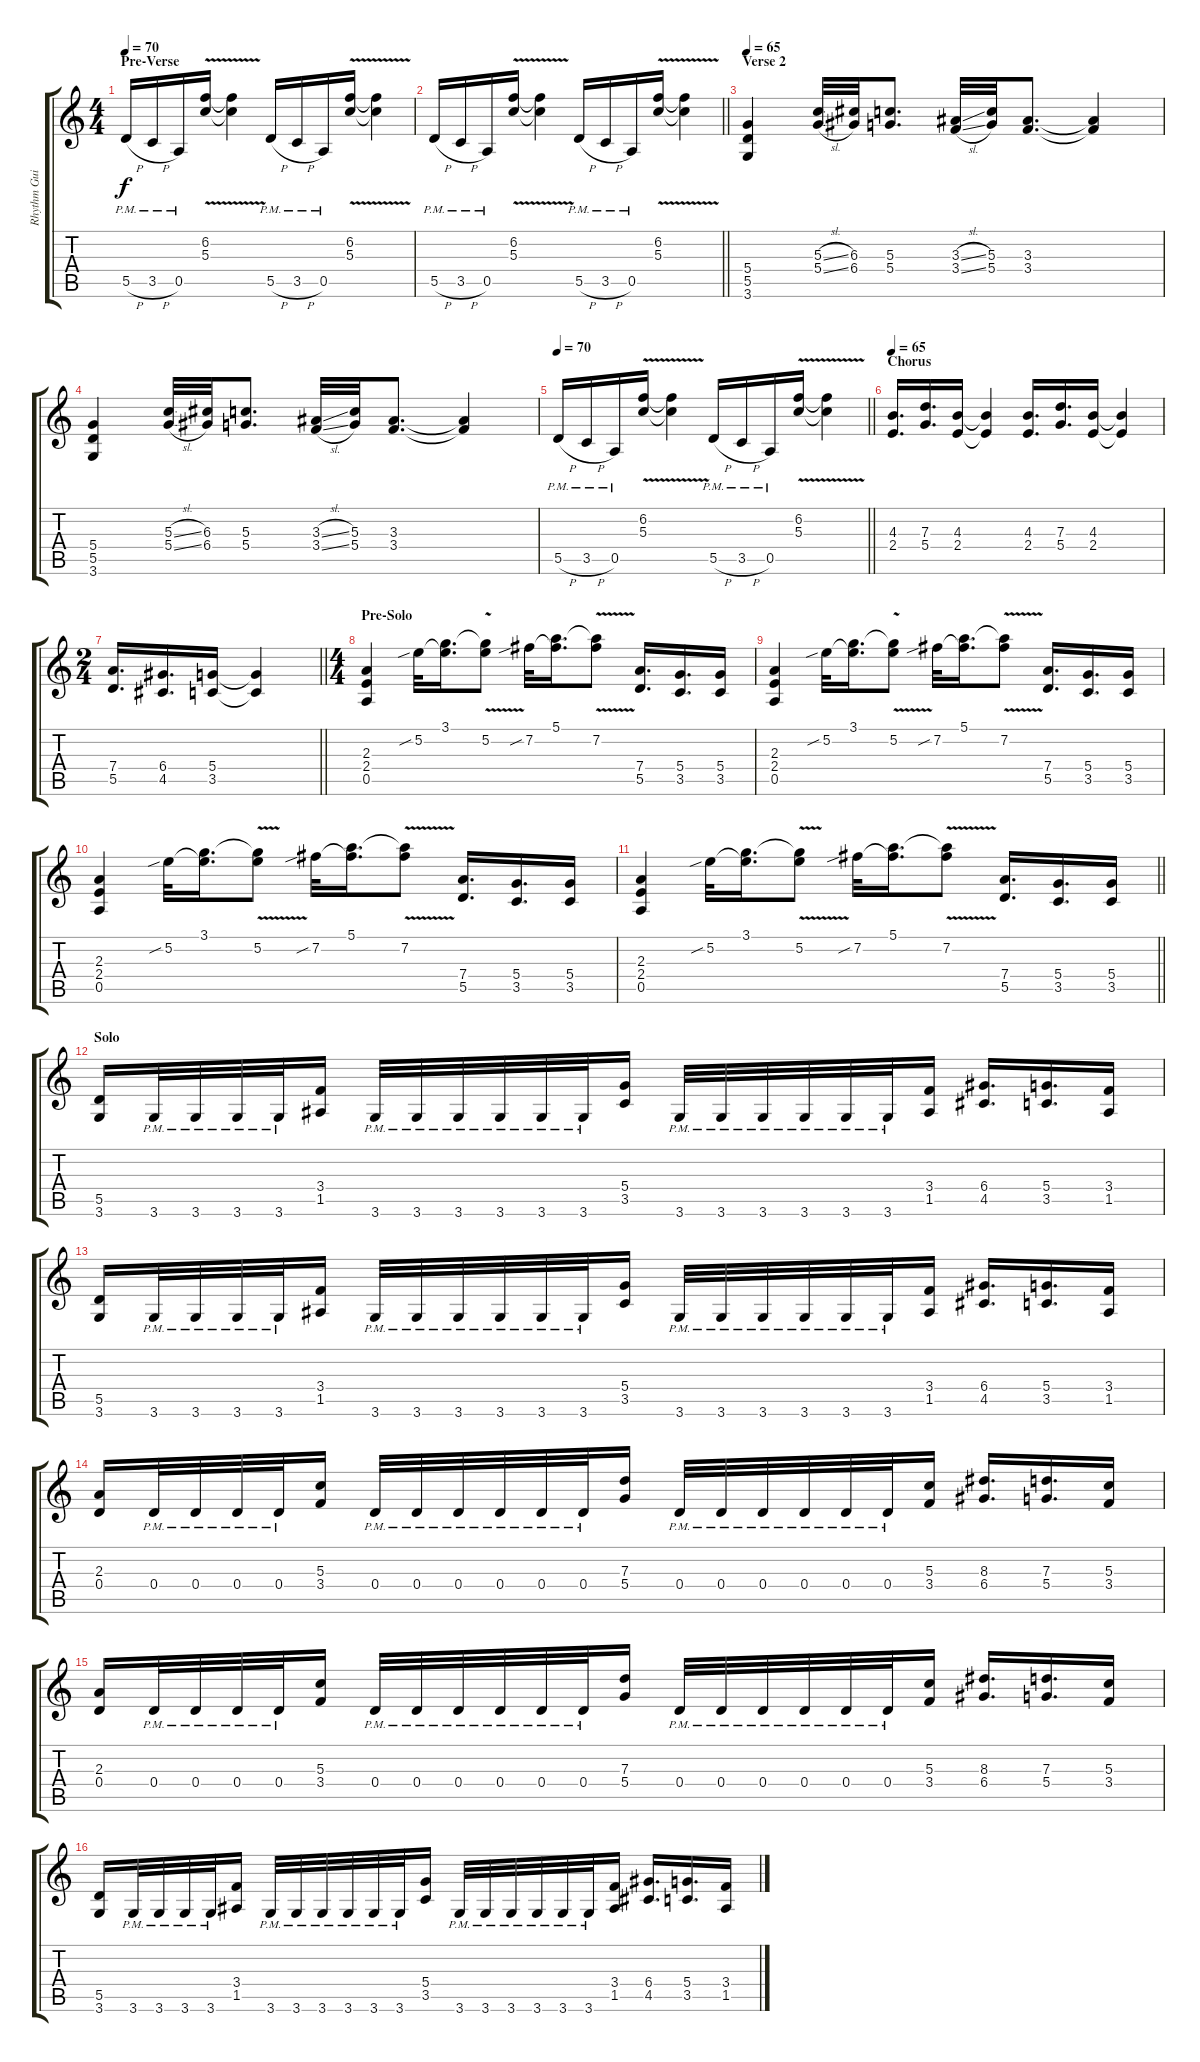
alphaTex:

\track ("Rhythm Guitar" "Rhythm Gui") {instrument distortionguitar}
\staff {score tabs}
\tuning (E4 B3 G3 D3 A2 E2) {hide}
\ts (4 4)
\section ("" "Pre-Verse")
\tempo 70
\clef g2
\ks c
5.5{h pm}.16{dy f} 3.5{h pm}.16 0.5{pm}.16 (6.2{v} 5.3{v}).16 (6.2{t} 5.3{t}).4 5.5{h pm}.16 3.5{h pm}.16 0.5{pm}.16 (6.2{v} 5.3{v}).16 (6.2{t} 5.3{t}).4 |
\barLineRight lightlight
5.5{h pm}.16 3.5{h pm}.16 0.5{pm}.16 (6.2{v} 5.3{v}).16 (6.2{t} 5.3{t}).4 5.5{h pm}.16 3.5{h pm}.16 0.5{pm}.16 (6.2{v} 5.3{v}).16 (6.2{t} 5.3{t}).4 |
\section ("" "Verse 2")
\tempo 65
(5.4 5.5 3.6).4 (5.3{sl} 5.4{sl}).32 (6.3 6.4).32 (5.3 5.4).8{d} (3.3{sl} 3.4{sl}).32 (5.3 5.4).32 (3.3 3.4).8{d} (3.3{t} 3.4{t}).4 |
(5.4 5.5 3.6).4 (5.3{sl} 5.4{sl}).32 (6.3 6.4).32 (5.3 5.4).8{d} (3.3{sl} 3.4{sl}).32 (5.3 5.4).32 (3.3 3.4).8{d} (3.3{t} 3.4{t}).4 |
\tempo 70
\barLineRight lightlight
5.5{h pm}.16 3.5{h pm}.16 0.5{pm}.16 (6.2{v} 5.3{v}).16 (6.2{t} 5.3{t}).4 5.5{h pm}.16 3.5{h pm}.16 0.5{pm}.16 (6.2{v} 5.3{v}).16 (6.2{t} 5.3{t}).4 |
\section ("" "Chorus")
\tempo 65
(4.3 2.4).16{d} (7.3 5.4).16{d} (4.3 2.4).16 (4.3{t} 2.4{t}).4 (4.3 2.4).16{d} (7.3 5.4).16{d} (4.3 2.4).16 (4.3{t} 2.4{t}).4 |
\ts (2 4)
\barLineRight lightlight
(7.4 5.5).16{d} (6.4 4.5).16{d} (5.4 3.5).16 (5.4{t} 3.5{t}).4 |
\ts (4 4)
\section ("" "Pre-Solo")
(2.3 2.4 0.5).4 5.2{sib}.32 (3.1 5.2{t}).16{d} (3.1{t} 5.2{v}).8 7.2{sib}.32 (5.1 7.2{t}).16{d} (5.1{t} 7.2{v}).8 (7.4 5.5).16{d} (5.4 3.5).16{d} (5.4 3.5).16 |
(2.3 2.4 0.5).4 5.2{sib}.32 (3.1 5.2{t}).16{d} (3.1{t} 5.2{v}).8 7.2{sib}.32 (5.1 7.2{t}).16{d} (5.1{t} 7.2{v}).8 (7.4 5.5).16{d} (5.4 3.5).16{d} (5.4 3.5).16 |
(2.3 2.4 0.5).4 5.2{sib}.32 (3.1 5.2{t}).16{d} (3.1{t} 5.2{v}).8 7.2{sib}.32 (5.1 7.2{t}).16{d} (5.1{t} 7.2{v}).8 (7.4 5.5).16{d} (5.4 3.5).16{d} (5.4 3.5).16 |
\barLineRight lightlight
(2.3 2.4 0.5).4 5.2{sib}.32 (3.1 5.2{t}).16{d} (3.1{t} 5.2{v}).8 7.2{sib}.32 (5.1 7.2{t}).16{d} (5.1{t} 7.2{v}).8 (7.4 5.5).16{d} (5.4 3.5).16{d} (5.4 3.5).16 |
\section ("" "Solo")
(5.5 3.6).16 3.6{pm}.32 3.6{pm}.32 3.6{pm}.32 3.6{pm}.32 (3.4 1.5).16 3.6{pm}.32 3.6{pm}.32 3.6{pm}.32 3.6{pm}.32 3.6{pm}.32 3.6{pm}.32 (5.4 3.5).16 3.6{pm}.32 3.6{pm}.32 3.6{pm}.32 3.6{pm}.32 3.6{pm}.32 3.6{pm}.32 (3.4 1.5).16 (6.4 4.5).16{d} (5.4 3.5).16{d} (3.4 1.5).16 |
(5.5 3.6).16 3.6{pm}.32 3.6{pm}.32 3.6{pm}.32 3.6{pm}.32 (3.4 1.5).16 3.6{pm}.32 3.6{pm}.32 3.6{pm}.32 3.6{pm}.32 3.6{pm}.32 3.6{pm}.32 (5.4 3.5).16 3.6{pm}.32 3.6{pm}.32 3.6{pm}.32 3.6{pm}.32 3.6{pm}.32 3.6{pm}.32 (3.4 1.5).16 (6.4 4.5).16{d} (5.4 3.5).16{d} (3.4 1.5).16 |
(2.3 0.4).16 0.4{pm}.32 0.4{pm}.32 0.4{pm}.32 0.4{pm}.32 (5.3 3.4).16 0.4{pm}.32 0.4{pm}.32 0.4{pm}.32 0.4{pm}.32 0.4{pm}.32 0.4{pm}.32 (7.3 5.4).16 0.4{pm}.32 0.4{pm}.32 0.4{pm}.32 0.4{pm}.32 0.4{pm}.32 0.4{pm}.32 (5.3 3.4).16 (8.3 6.4).16{d} (7.3 5.4).16{d} (5.3 3.4).16 |
(2.3 0.4).16 0.4{pm}.32 0.4{pm}.32 0.4{pm}.32 0.4{pm}.32 (5.3 3.4).16 0.4{pm}.32 0.4{pm}.32 0.4{pm}.32 0.4{pm}.32 0.4{pm}.32 0.4{pm}.32 (7.3 5.4).16 0.4{pm}.32 0.4{pm}.32 0.4{pm}.32 0.4{pm}.32 0.4{pm}.32 0.4{pm}.32 (5.3 3.4).16 (8.3 6.4).16{d} (7.3 5.4).16{d} (5.3 3.4).16 |
(5.5 3.6).16 3.6{pm}.32 3.6{pm}.32 3.6{pm}.32 3.6{pm}.32 (3.4 1.5).16 3.6{pm}.32 3.6{pm}.32 3.6{pm}.32 3.6{pm}.32 3.6{pm}.32 3.6{pm}.32 (5.4 3.5).16 3.6{pm}.32 3.6{pm}.32 3.6{pm}.32 3.6{pm}.32 3.6{pm}.32 3.6{pm}.32 (3.4 1.5).16 (6.4 4.5).16{d} (5.4 3.5).16{d} (3.4 1.5).16
